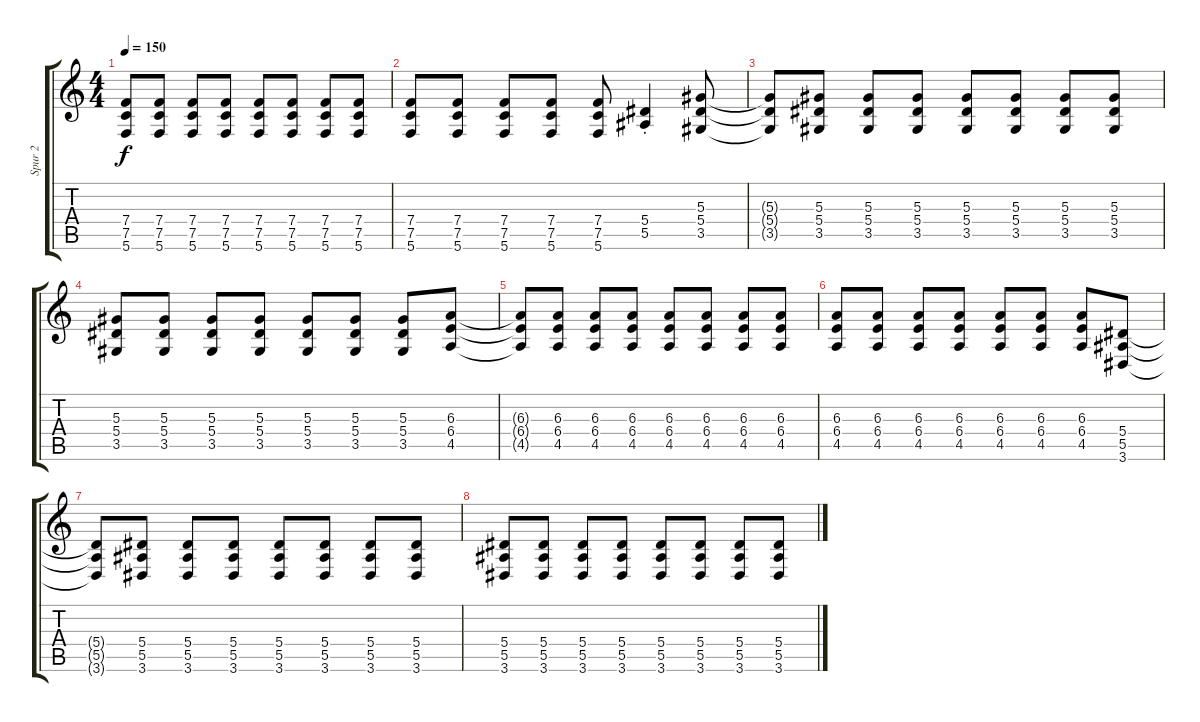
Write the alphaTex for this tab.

\track ("Spur 2" "Spur 2") {instrument distortionguitar}
\staff {score tabs}
\tuning (C4 G3 Eb3 Bb2 F2 C2) {hide}
\ts (4 4)
\tempo 150
\clef g2
\ks c
(7.4 7.5 5.6).8{dy f} (7.4 7.5 5.6).8 (7.4 7.5 5.6).8 (7.4 7.5 5.6).8 (7.4 7.5 5.6).8 (7.4 7.5 5.6).8 (7.4 7.5 5.6).8 (7.4 7.5 5.6).8 |
(7.4 7.5 5.6).8 (7.4 7.5 5.6).8 (7.4 7.5 5.6).8 (7.4 7.5 5.6).8 (7.4 7.5 5.6).8 (5.4{st} 5.5{st}).4 (5.3 5.4 3.5).8 |
(5.3{t} 5.4{t} 3.5{t}).8 (5.3 5.4 3.5).8 (5.3 5.4 3.5).8 (5.3 5.4 3.5).8 (5.3 5.4 3.5).8 (5.3 5.4 3.5).8 (5.3 5.4 3.5).8 (5.3 5.4 3.5).8 |
(5.3 5.4 3.5).8 (5.3 5.4 3.5).8 (5.3 5.4 3.5).8 (5.3 5.4 3.5).8 (5.3 5.4 3.5).8 (5.3 5.4 3.5).8 (5.3 5.4 3.5).8 (6.3 6.4 4.5).8 |
(6.3{t} 6.4{t} 4.5{t}).8 (6.3 6.4 4.5).8 (6.3 6.4 4.5).8 (6.3 6.4 4.5).8 (6.3 6.4 4.5).8 (6.3 6.4 4.5).8 (6.3 6.4 4.5).8 (6.3 6.4 4.5).8 |
(6.3 6.4 4.5).8 (6.3 6.4 4.5).8 (6.3 6.4 4.5).8 (6.3 6.4 4.5).8 (6.3 6.4 4.5).8 (6.3 6.4 4.5).8 (6.3 6.4 4.5).8 (5.4 5.5 3.6).8 |
(5.4{t} 5.5{t} 3.6{t}).8 (5.4 5.5 3.6).8 (5.4 5.5 3.6).8 (5.4 5.5 3.6).8 (5.4 5.5 3.6).8 (5.4 5.5 3.6).8 (5.4 5.5 3.6).8 (5.4 5.5 3.6).8 |
(5.4 5.5 3.6).8 (5.4 5.5 3.6).8 (5.4 5.5 3.6).8 (5.4 5.5 3.6).8 (5.4 5.5 3.6).8 (5.4 5.5 3.6).8 (5.4 5.5 3.6).8 (5.4 5.5 3.6).8
